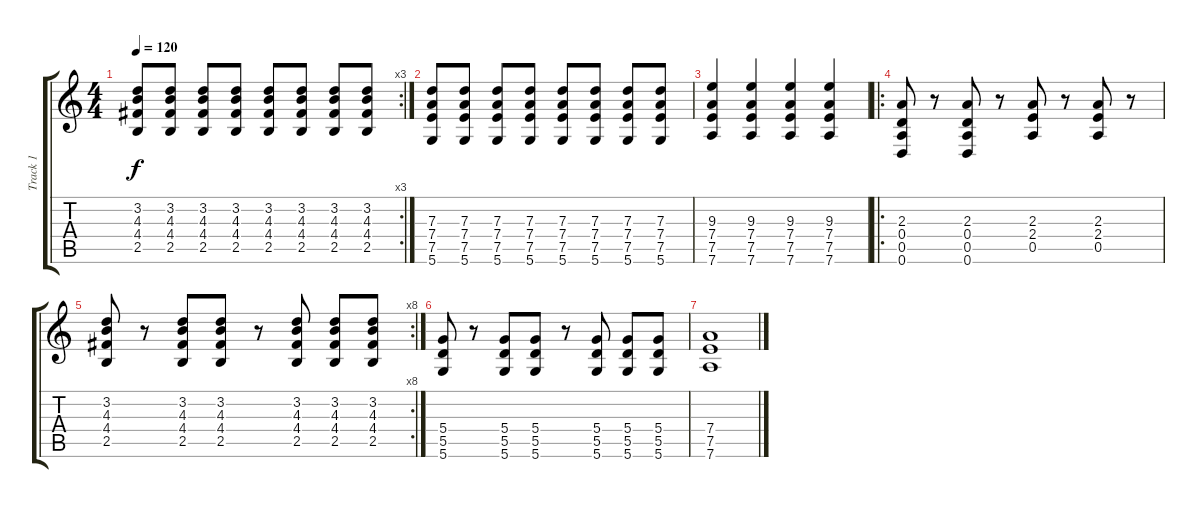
\track ("Track 1" "Track 1") {instrument overdrivenguitar}
\staff {score tabs}
\tuning (E4 B3 G3 D3 A2 D2) {hide}
\rc 3
\ts (4 4)
\tempo 120
\clef g2
\ks c
(3.2 4.3 4.4 2.5).8{dy f} (3.2 4.3 4.4 2.5).8 (3.2 4.3 4.4 2.5).8 (3.2 4.3 4.4 2.5).8 (3.2 4.3 4.4 2.5).8 (3.2 4.3 4.4 2.5).8 (3.2 4.3 4.4 2.5).8 (3.2 4.3 4.4 2.5).8 |
(7.3 7.4 7.5 5.6).8 (7.3 7.4 7.5 5.6).8 (7.3 7.4 7.5 5.6).8 (7.3 7.4 7.5 5.6).8 (7.3 7.4 7.5 5.6).8 (7.3 7.4 7.5 5.6).8 (7.3 7.4 7.5 5.6).8 (7.3 7.4 7.5 5.6).8 |
(9.3 7.4 7.5 7.6).4 (9.3 7.4 7.5 7.6).4 (9.3 7.4 7.5 7.6).4 (9.3 7.4 7.5 7.6).4 |
\ro
(2.3 0.4 0.5 0.6).8 r.8 (2.3 0.4 0.5 0.6).8 r.8 (2.3 2.4 0.5).8 r.8 (2.3 2.4 0.5).8 r.8 |
\rc 8
(3.2 4.3 4.4 2.5).8 r.8 (3.2 4.3 4.4 2.5).8 (3.2 4.3 4.4 2.5).8 r.8 (3.2 4.3 4.4 2.5).8 (3.2 4.3 4.4 2.5).8 (3.2 4.3 4.4 2.5).8 |
(5.4 5.5 5.6).8 r.8 (5.4 5.5 5.6).8 (5.4 5.5 5.6).8 r.8 (5.4 5.5 5.6).8 (5.4 5.5 5.6).8 (5.4 5.5 5.6).8 |
(7.4 7.5 7.6).1
